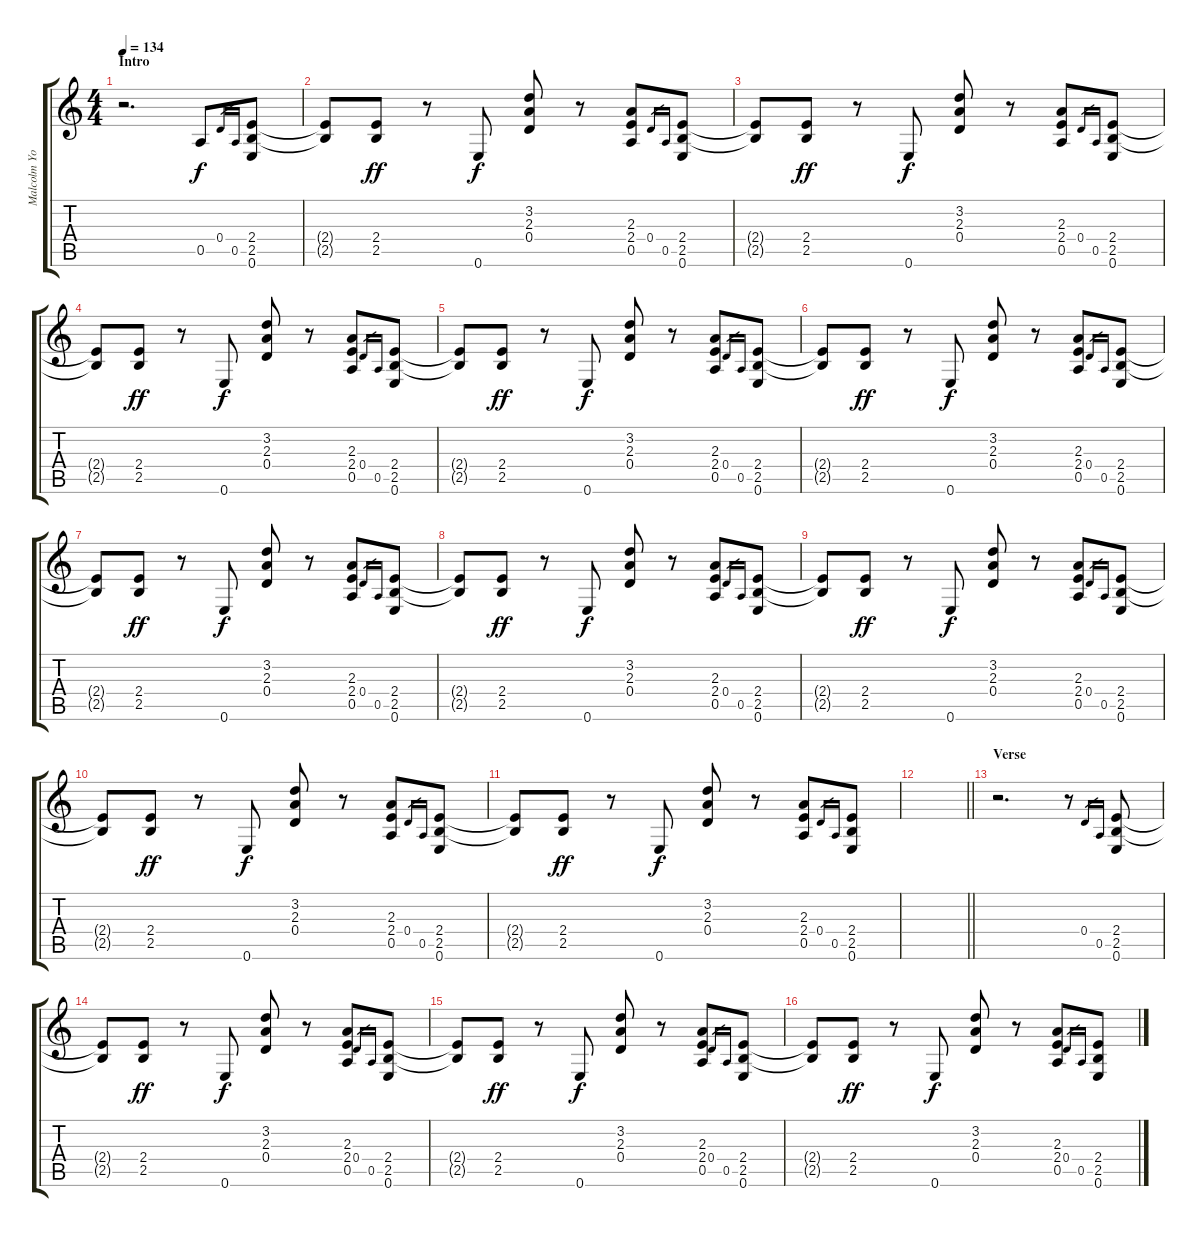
\track ("Malcolm Young" "Malcolm Yo") {instrument overdrivenguitar}
\staff {score tabs}
\tuning (E4 B3 G3 D3 A2 E2) {hide}
\ts (4 4)
\section ("" "Intro")
\tempo 134
\clef g2
\ks c
r.2{d dy f instrument overdrivenguitar} 0.5.8 0.4.16{gr} 0.5.16{gr} (2.4 2.5 0.6).8 |
(2.4{t} 2.5{t}).8 (2.4 2.5).8{dy ff} r.8 0.6.8{dy f} (3.2 2.3 0.4).8 r.8 (2.3 2.4 0.5).8 0.4.16{gr} 0.5.16{gr} (2.4 2.5 0.6).8 |
(2.4{t} 2.5{t}).8 (2.4 2.5).8{dy ff} r.8 0.6.8{dy f} (3.2 2.3 0.4).8 r.8 (2.3 2.4 0.5).8 0.4.16{gr} 0.5.16{gr} (2.4 2.5 0.6).8 |
(2.4{t} 2.5{t}).8 (2.4 2.5).8{dy ff} r.8 0.6.8{dy f} (3.2 2.3 0.4).8 r.8 (2.3 2.4 0.5).8 0.4.16{gr} 0.5.16{gr} (2.4 2.5 0.6).8 |
(2.4{t} 2.5{t}).8 (2.4 2.5).8{dy ff} r.8 0.6.8{dy f} (3.2 2.3 0.4).8 r.8 (2.3 2.4 0.5).8 0.4.16{gr} 0.5.16{gr} (2.4 2.5 0.6).8 |
(2.4{t} 2.5{t}).8 (2.4 2.5).8{dy ff} r.8 0.6.8{dy f} (3.2 2.3 0.4).8 r.8 (2.3 2.4 0.5).8 0.4.16{gr} 0.5.16{gr} (2.4 2.5 0.6).8 |
(2.4{t} 2.5{t}).8 (2.4 2.5).8{dy ff} r.8 0.6.8{dy f} (3.2 2.3 0.4).8 r.8 (2.3 2.4 0.5).8 0.4.16{gr} 0.5.16{gr} (2.4 2.5 0.6).8 |
(2.4{t} 2.5{t}).8 (2.4 2.5).8{dy ff} r.8 0.6.8{dy f} (3.2 2.3 0.4).8 r.8 (2.3 2.4 0.5).8 0.4.16{gr} 0.5.16{gr} (2.4 2.5 0.6).8 |
(2.4{t} 2.5{t}).8 (2.4 2.5).8{dy ff} r.8 0.6.8{dy f} (3.2 2.3 0.4).8 r.8 (2.3 2.4 0.5).8 0.4.16{gr} 0.5.16{gr} (2.4 2.5 0.6).8 |
(2.4{t} 2.5{t}).8 (2.4 2.5).8{dy ff} r.8 0.6.8{dy f} (3.2 2.3 0.4).8 r.8 (2.3 2.4 0.5).8 0.4.16{gr} 0.5.16{gr} (2.4 2.5 0.6).8 |
(2.4{t} 2.5{t}).8 (2.4 2.5).8{dy ff} r.8 0.6.8{dy f} (3.2 2.3 0.4).8 r.8 (2.3 2.4 0.5).8 0.4.16{gr} 0.5.16{gr} (2.4 2.5 0.6).8 |
\barLineRight lightlight
|
\section ("" "Verse")
r.2{d} r.8 0.4.16{gr} 0.5.16{gr} (2.4 2.5 0.6).8 |
(2.4{t} 2.5{t}).8 (2.4 2.5).8{dy ff} r.8 0.6.8{dy f} (3.2 2.3 0.4).8 r.8 (2.3 2.4 0.5).8 0.4.16{gr} 0.5.16{gr} (2.4 2.5 0.6).8 |
(2.4{t} 2.5{t}).8 (2.4 2.5).8{dy ff} r.8 0.6.8{dy f} (3.2 2.3 0.4).8 r.8 (2.3 2.4 0.5).8 0.4.16{gr} 0.5.16{gr} (2.4 2.5 0.6).8 |
(2.4{t} 2.5{t}).8 (2.4 2.5).8{dy ff} r.8 0.6.8{dy f} (3.2 2.3 0.4).8 r.8 (2.3 2.4 0.5).8 0.4.16{gr} 0.5.16{gr} (2.4 2.5 0.6).8
